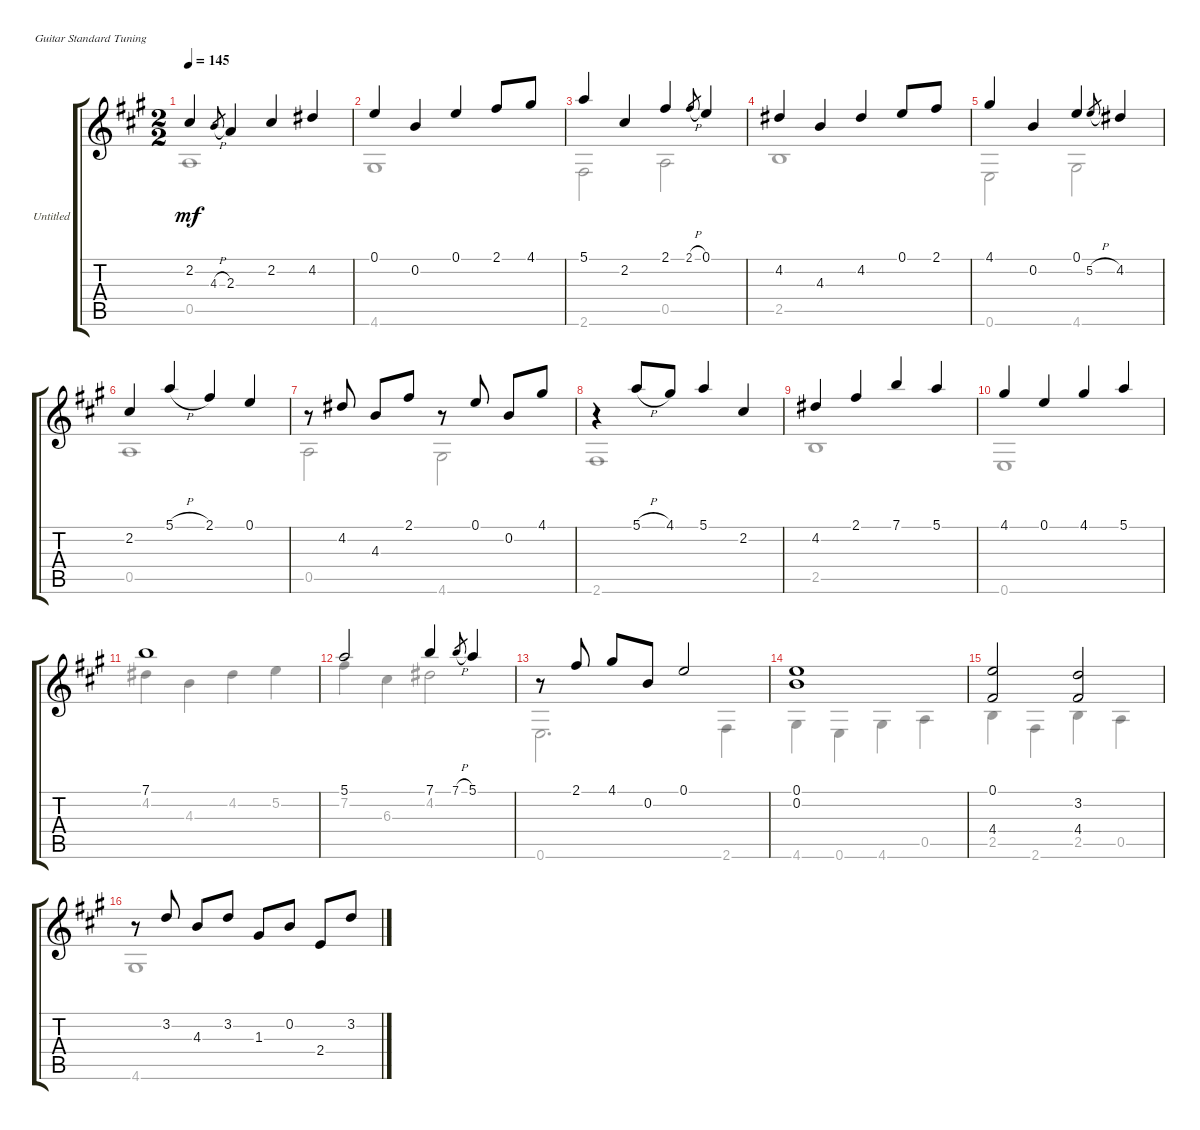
\bracketExtendMode groupsimilarinstruments
\firstSystemTrackNameOrientation horizontal
\otherSystemsTrackNameOrientation horizontal
\track ("Untitled" "Untitled") {instrument acousticguitarnylon}
\staff {score tabs}
\tuning (E4 B3 G3 D3 A2 E2)
\voice
\ts (2 2)
\tempo 145
\clef g2
\ks a
2.2.4{dy mf} 4.3{h}.8{gr} 2.3.4 2.2.4 4.2.4 |
0.1.4 0.2.4 0.1.4 2.1.8 4.1.8 |
5.1.4 2.2.4 2.1.4 2.1{h}.8{gr} 0.1.4 |
4.2.4 4.3.4 4.2.4 0.1.8 2.1.8 |
4.1.4 0.2.4 0.1.4 5.2{h}.8{gr} 4.2.4 |
2.2.4 5.1{h}.4 2.1.4 0.1.4 |
r.8 4.2.8 4.3.8 2.1.8 r.8 0.1.8 0.2.8 4.1.8 |
r.4 5.1{h}.8 4.1.8 5.1.4 2.2.4 |
4.2.4 2.1.4 7.1.4 5.1.4 |
4.1.4 0.1.4 4.1.4 5.1.4 |
7.1.1 |
5.1.2 7.1.4 7.1{h}.8{gr} 5.1.4 |
r.8 2.1.8 4.1.8 0.2.8 0.1.2 |
(0.1 0.2).1 |
(0.1 4.4).2 (3.2 4.4).2 |
r.8 3.2.8 4.3.8 3.2.8 1.3.8 0.2.8 2.4.8 3.2.8
\voice
\clef g2
\ottava regular
\simile none
\ks a
0.5.1{dy mf} |
4.6.1 |
2.6.2 0.5.2 |
2.5.1 |
0.6.2 4.6.2 |
0.5.1 |
0.5.2 4.6.2 |
2.6.1 |
2.5.1 |
0.6.1 |
4.2.4 4.3.4 4.2.4 5.2.4 |
7.2.4 6.3.4 4.2.2 |
0.6.2{d} 2.6.4 |
4.6.4 0.6.4 4.6.4 0.5.4 |
2.5.4 2.6.4 2.5.4 0.5.4 |
4.6.1
